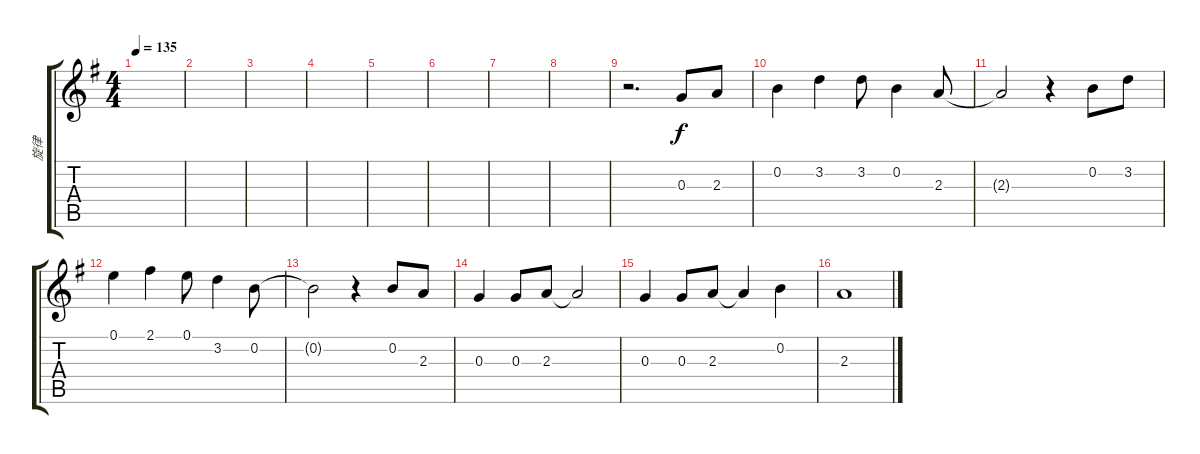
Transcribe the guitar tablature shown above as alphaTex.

\track ("旋律" "旋律") {instrument electricguitarjazz}
\staff {score tabs}
\tuning (E4 B3 G3 D3 A2 E2) {hide}
\ts (4 4)
\tempo 135
\clef g2
\ks g
|
|
|
|
|
|
|
|
r.2{d} 0.3.8 2.3.8 |
0.2.4 3.2.4 3.2.8 0.2.4 2.3.8 |
2.3{t}.2 r.4 0.2.8 3.2.8 |
0.1.4 2.1.4 0.1.8 3.2.4 0.2.8 |
0.2{t}.2 r.4 0.2.8 2.3.8 |
0.3.4 0.3.8 2.3.8 2.3{t}.2 |
0.3.4 0.3.8 2.3.8 2.3{t}.4 0.2.4 |
2.3.1
